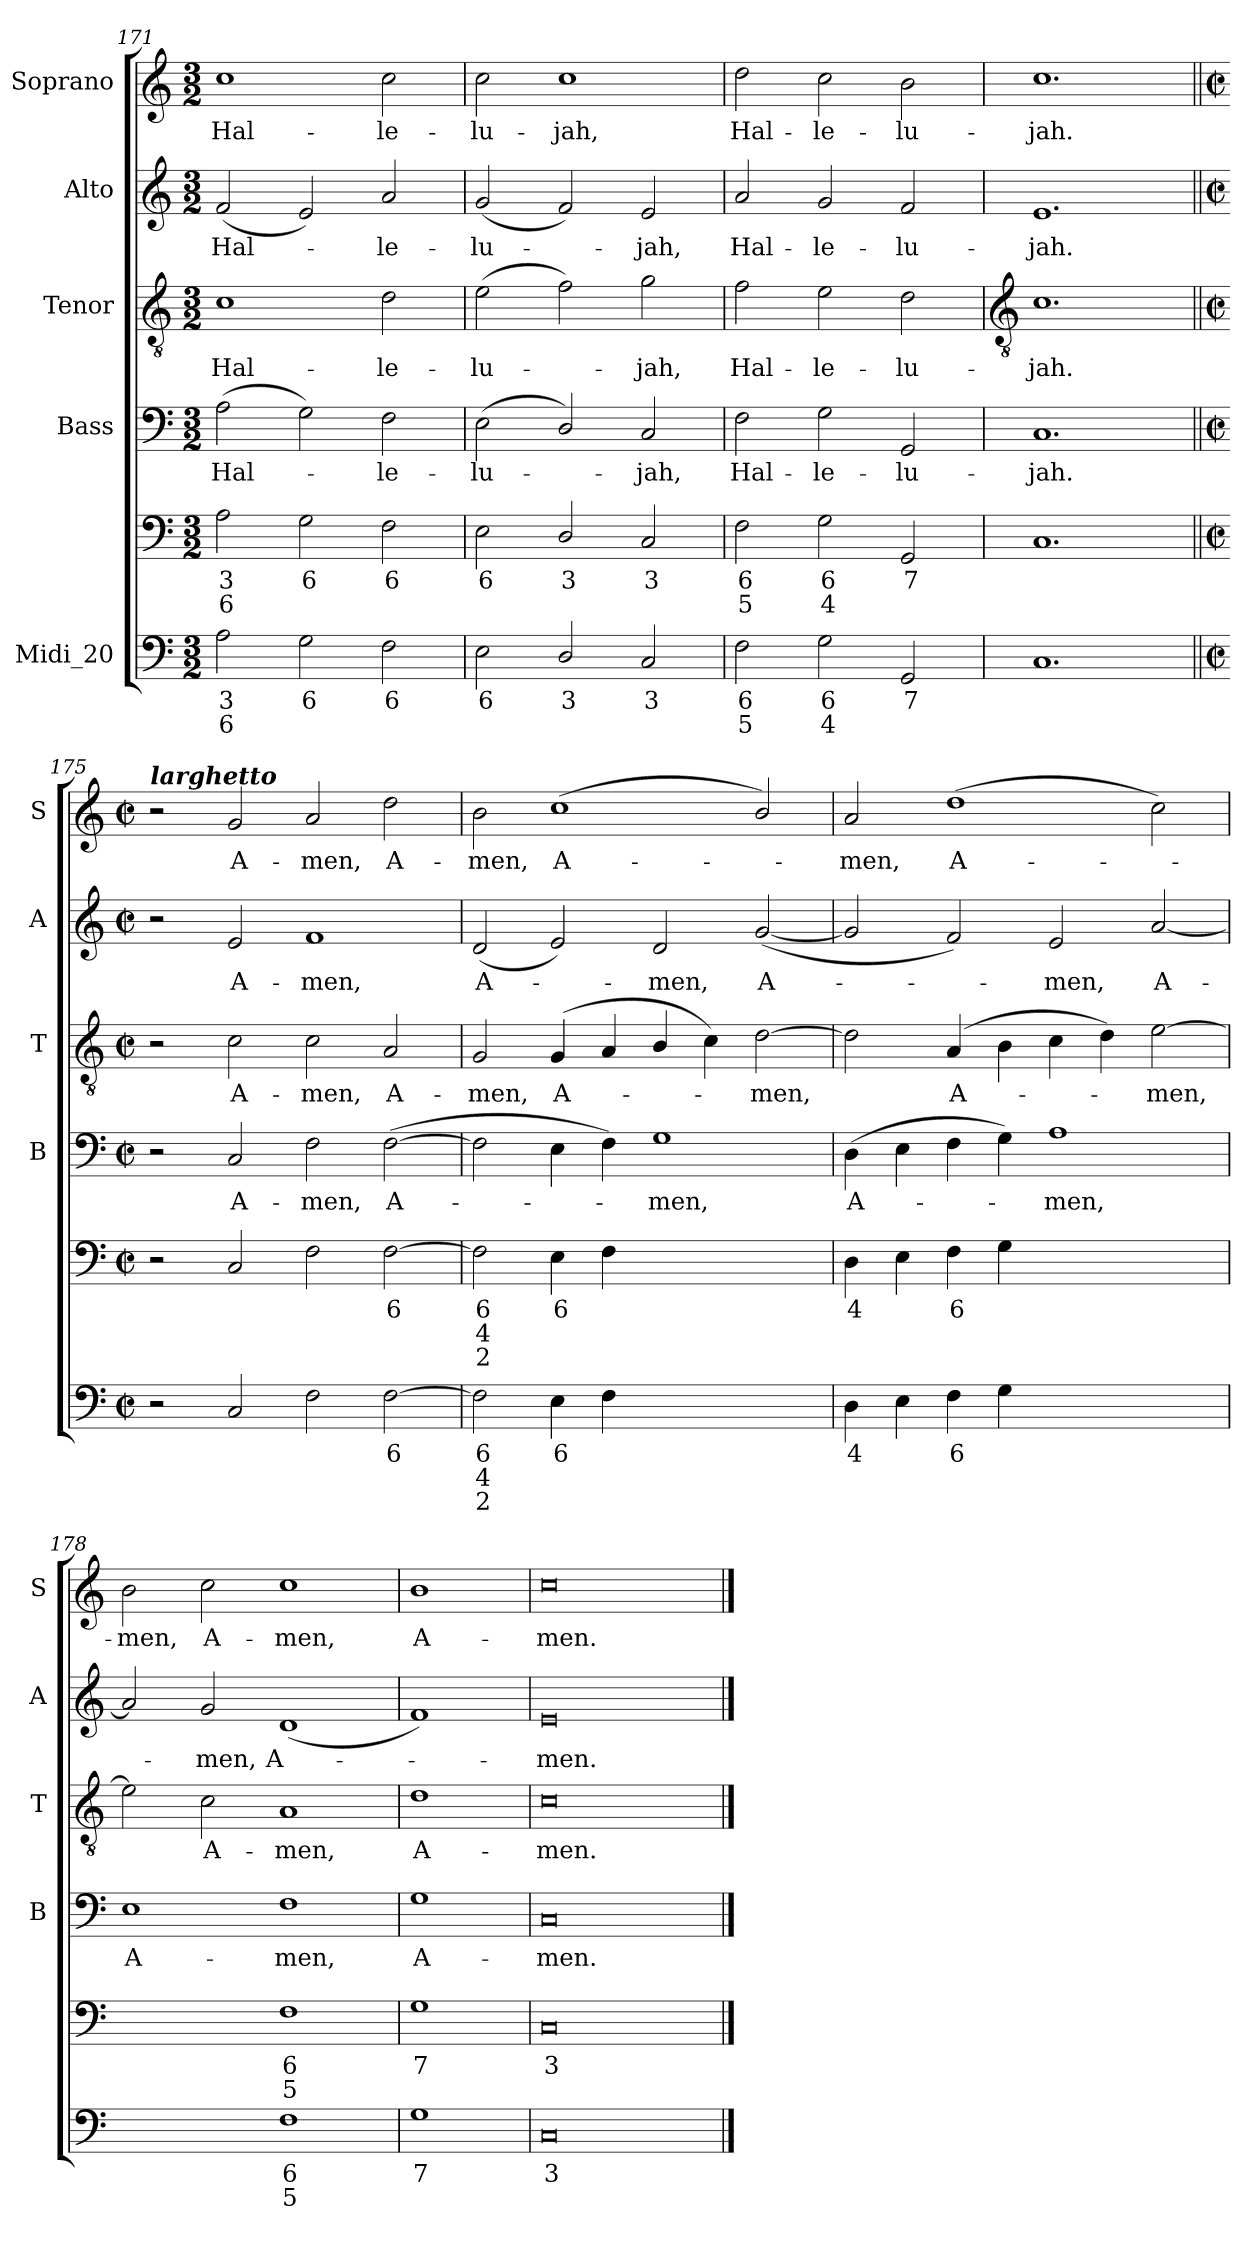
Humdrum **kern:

**kern	**text	**text	**text	**kern	**text	**text	**text	**kern	**text	**kern	**text	**kern	**text	**kern	**text
*part5	*part5	*part5	*part5	*part5	*part5	*part5	*part5	*part4	*part4	*part3	*part3	*part2	*part2	*part1	*part1
*staff6	*staff6	*staff6	*staff6	*staff5	*staff5	*staff5	*staff5	*staff4	*staff4	*staff3	*staff3	*staff2	*staff2	*staff1	*staff1
*I"Midi_20	*	*	*	*	*	*	*	*I"Bass	*	*I"Tenor	*	*I"Alto	*	*I"Soprano	*
*	*	*	*	*	*	*	*	*I'B	*	*I'T	*	*I'A	*	*I'S	*
*clefF4	*	*	*	*clefF4	*	*	*	*clefF4	*	*clefGv2	*	*clefG2	*	*clefG2	*
*k[]	*	*	*	*k[]	*	*	*	*k[]	*	*k[]	*	*k[]	*	*k[]	*
*C:	*	*	*	*C:	*	*	*	*C:	*	*C:	*	*C:	*	*C:	*
*M3/2	*	*	*	*M3/2	*	*	*	*M3/2	*	*M3/2	*	*M3/2	*	*M3/2	*
=171	=171	=171	=171	=171	=171	=171	=171	=171	=171	=171	=171	=171	=171	=171	=171
!	!LO:LY:b	!LO:LY:b	!	!	!LO:LY:b	!LO:LY:b	!	!	!LO:LY:b	!	!LO:LY:b	!	!LO:LY:b	!	!LO:LY:b
2A	3	6	.	2A	3	6	.	(>2A	Hal-	1c	Hal-	(<2f	Hal-	1cc	Hal-
!	!LO:LY:b	!	!	!	!LO:LY:b	!	!	!	!	!	!	!	!	!	!
2G	6	.	.	2G	6	.	.	2G)	.	.	.	2e)	.	.	.
!	!LO:LY:b	!	!	!	!LO:LY:b	!	!	!	!LO:LY:b	!	!LO:LY:b	!	!LO:LY:b	!	!LO:LY:b
2F	6	.	.	2F	6	.	.	2F	le-	2d	-le-	2a	le-	2cc	-le-
=172	=172	=172	=172	=172	=172	=172	=172	=172	=172	=172	=172	=172	=172	=172	=172
!	!LO:LY:b	!	!	!	!LO:LY:b	!	!	!	!LO:LY:b	!	!LO:LY:b	!	!LO:LY:b	!	!LO:LY:b
2E	6	.	.	2E	6	.	.	(<2E	-lu-	(>2e	-lu-	(<2g	-lu-	2cc	-lu-
!	!LO:LY:b	!	!	!	!LO:LY:b	!	!	!	!	!	!	!	!	!	!LO:LY:b
2D/	3	.	.	2D/	3	.	.	2D/)	.	2f)	.	2f)	.	1cc	-jah,
!	!LO:LY:b	!	!	!	!LO:LY:b	!	!	!	!LO:LY:b	!	!LO:LY:b	!	!LO:LY:b	!	!
2C	3	.	.	2C	3	.	.	2C	jah,	2g	jah,	2e	jah,	.	.
=173	=173	=173	=173	=173	=173	=173	=173	=173	=173	=173	=173	=173	=173	=173	=173
!	!LO:LY:b	!LO:LY:b	!	!	!LO:LY:b	!LO:LY:b	!	!	!LO:LY:b	!	!LO:LY:b	!	!LO:LY:b	!	!LO:LY:b
2F	6	5	.	2F	6	5	.	2F	Hal-	2f	Hal-	2a	Hal-	2dd	Hal-
!	!LO:LY:b	!LO:LY:b	!	!	!LO:LY:b	!LO:LY:b	!	!	!LO:LY:b	!	!LO:LY:b	!	!LO:LY:b	!	!LO:LY:b
2G	6	4	.	2G	6	4	.	2G	-le-	2e	-le-	2g	-le-	2cc	-le-
!	!LO:LY:b	!	!	!	!LO:LY:b	!	!	!	!LO:LY:b	!	!LO:LY:b	!	!LO:LY:b	!	!LO:LY:b
2GG	7	.	.	2GG	7	.	.	2GG	-lu-	2d	-lu-	2f	-lu-	2b	-lu-
!!LO:LB:g=z
=174	=174	=174	=174	=174	=174	=174	=174	=174	=174	=174	=174	=174	=174	=174	=174
*	*	*	*	*	*	*	*	*	*	*clefGv2	*	*	*	*	*
!	!	!	!	!	!	!	!	!	!LO:LY:b	!	!LO:LY:b	!	!LO:LY:b	!	!LO:LY:b
1.C	.	.	.	1.C	.	.	.	1.C	-jah.	1.c	-jah.	1.e	-jah.	1.cc	-jah.
=175||	=175||	=175||	=175||	=175||	=175||	=175||	=175||	=175||	=175||	=175||	=175||	=175||	=175||	=175||	=175||
*M4/2	*	*	*	*M4/2	*	*	*	*M4/2	*	*M4/2	*	*M4/2	*	*M4/2	*
*met(c|)	*	*	*	*met(c|)	*	*	*	*met(c|)	*	*met(c|)	*	*met(c|)	*	*met(c|)	*
!	!	!	!	!	!	!	!	!	!	!	!	!	!	!LO:TX:a:Bi:t=larghetto	!
2r	.	.	.	2r	.	.	.	2r	.	2r	.	2r	.	2r	.
!	!	!	!	!	!	!	!	!	!LO:LY:b	!	!LO:LY:b	!	!LO:LY:b	!	!LO:LY:b
2C	.	.	.	2C	.	.	.	2C	A-	2c	A-	2e	A-	2g	A-
!	!	!	!	!	!	!	!	!	!LO:LY:b	!	!LO:LY:b	!	!LO:LY:b	!	!LO:LY:b
2F	.	.	.	2F	.	.	.	2F	-men,	2c	-men,	1f	-men,	2a	-men,
!	!LO:LY:b	!	!	!	!LO:LY:b	!	!	!	!LO:LY:b	!	!LO:LY:b	!	!	!	!LO:LY:b
[2F	6	.	.	[2F	6	.	.	(>[2F	A-	2A	A-	.	.	2dd	A-
=176	=176	=176	=176	=176	=176	=176	=176	=176	=176	=176	=176	=176	=176	=176	=176
!	!LO:LY:b	!LO:LY:b	!LO:LY:b	!	!LO:LY:b	!LO:LY:b	!LO:LY:b	!	!	!	!LO:LY:b	!	!LO:LY:b	!	!LO:LY:b
2F]	6	4	2	2F]	6	4	2	2F]	.	2G	-men,	(<2d	A-	2b	-men,
!	!LO:LY:b	!	!	!	!LO:LY:b	!	!	!	!	!	!LO:LY:b	!	!	!	!LO:LY:b
4E	6	.	.	4E	6	.	.	4E	.	(<4G	A-	2e)	.	(<1cc	A-
4F	.	.	.	4F	.	.	.	4F)	.	4A	.	.	.	.	.
!	!LO:LY:b	!	!	!	!LO:LY:b	!	!	!	!LO:LY:b	!	!	!	!LO:LY:b	!	!
[2Gyy	4	.	.	[2Gyy	4	.	.	1G	men,	4B/	.	2d	men,	.	.
.	.	.	.	.	.	.	.	.	.	4c)	.	.	.	.	.
!	!LO:LY:b	!	!	!	!LO:LY:b	!	!	!	!	!	!LO:LY:b	!	!LO:LY:b	!	!
2Gyy]	3	.	.	2Gyy]	3	.	.	.	.	[2d	men,	(<[2g	A-	2b/)	.
=177	=177	=177	=177	=177	=177	=177	=177	=177	=177	=177	=177	=177	=177	=177	=177
!	!LO:LY:b	!	!	!	!LO:LY:b	!	!	!	!LO:LY:b	!	!	!	!	!	!LO:LY:b
4D	4	.	.	4D	4	.	.	(>4D	A-	2d]	.	2g]	.	2a	men,
4E	.	.	.	4E	.	.	.	4E	.	.	.	.	.	.	.
!	!LO:LY:b	!	!	!	!LO:LY:b	!	!	!	!	!	!LO:LY:b	!	!	!	!LO:LY:b
4F	6	.	.	4F	6	.	.	4F	.	(>4A	A-	2f)	.	(>1dd	A-
4G	.	.	.	4G	.	.	.	4G)	.	4B	.	.	.	.	.
!	!LO:LY:b	!	!	!	!LO:LY:b	!	!	!	!LO:LY:b	!	!	!	!LO:LY:b	!	!
[2Ayy	4	.	.	[2Ayy	4	.	.	1A	men,	4c	.	2e	men,	.	.
.	.	.	.	.	.	.	.	.	.	4d)	.	.	.	.	.
!	!LO:LY:b	!	!	!	!LO:LY:b	!	!	!	!	!	!LO:LY:b	!	!LO:LY:b	!	!
2Ayy]	3	.	.	2Ayy]	3	.	.	.	.	[2e	men,	[2a	A-	2cc)	.
=178	=178	=178	=178	=178	=178	=178	=178	=178	=178	=178	=178	=178	=178	=178	=178
!	!LO:LY:b	!LO:LY:b	!	!	!LO:LY:b	!LO:LY:b	!	!	!LO:LY:b	!	!	!	!	!	!LO:LY:b
[2Eyy	5	4	.	[2Eyy	5	4	.	1E	A-	2e]	.	2a]	.	2b	men,
!	!LO:LY:b	!LO:LY:b	!	!	!LO:LY:b	!LO:LY:b	!	!	!	!	!LO:LY:b	!	!LO:LY:b	!	!LO:LY:b
2Eyy]	6	3	.	2Eyy]	6	3	.	.	.	2c	A-	2g	men,	2cc	A-
!	!LO:LY:b	!LO:LY:b	!	!	!LO:LY:b	!LO:LY:b	!	!	!LO:LY:b	!	!LO:LY:b	!	!LO:LY:b	!	!LO:LY:b
1F	6	5	.	1F	6	5	.	1F	-men,	1A	-men,	(<1d	A-	1cc	-men,
=179	=179	=179	=179	=179	=179	=179	=179	=179	=179	=179	=179	=179	=179	=179	=179
!	!LO:LY:b	!	!	!	!LO:LY:b	!	!	!	!LO:LY:b	!	!LO:LY:b	!	!	!	!LO:LY:b
1G	7	.	.	1G	7	.	.	1G	A-	1d	A-	1f)	.	1b	A-
=180	=180	=180	=180	=180	=180	=180	=180	=180	=180	=180	=180	=180	=180	=180	=180
!	!LO:LY:b	!	!	!	!LO:LY:b	!	!	!	!LO:LY:b	!	!LO:LY:b	!	!LO:LY:b	!	!LO:LY:b
0C	3	.	.	0C	3	.	.	0C	-men.	0c	-men.	0e	men.	0cc	-men.
==	==	==	==	==	==	==	==	==	==	==	==	==	==	==	==
*-	*-	*-	*-	*-	*-	*-	*-	*-	*-	*-	*-	*-	*-	*-	*-
